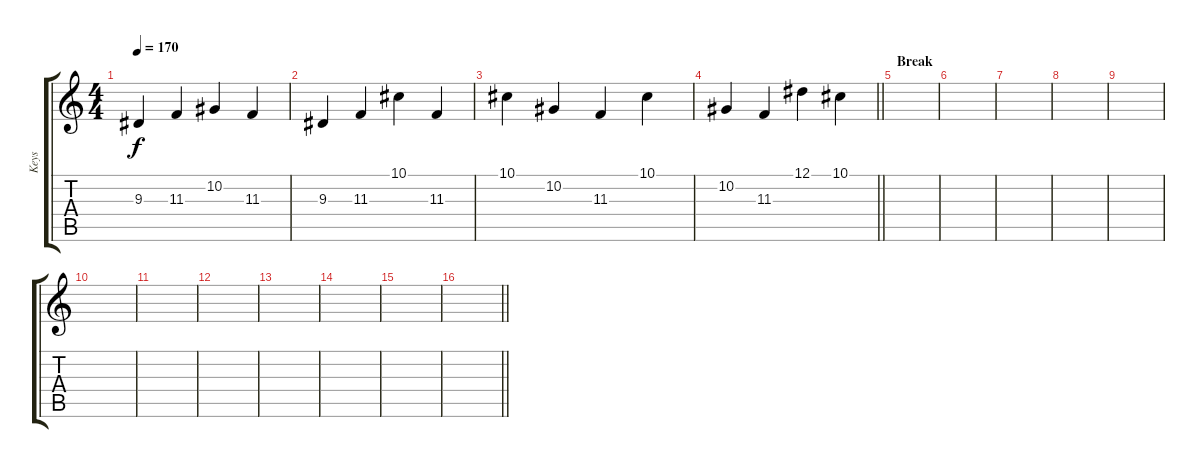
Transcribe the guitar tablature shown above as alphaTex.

\track ("Keys" "Keys") {instrument lead2sawtooth}
\staff {score tabs}
\tuning (Eb4 Bb3 Gb3 Db3 Ab2 Db2) {hide}
\ts (4 4)
\tempo 170
\clef g2
\ks c
9.3.4{dy f} 11.3.4 10.2.4 11.3.4 |
9.3.4 11.3.4 10.1.4 11.3.4 |
10.1.4 10.2.4 11.3.4 10.1.4 |
\barLineRight lightlight
10.2.4 11.3.4 12.1.4 10.1.4 |
\section ("" "Break")
|
|
|
|
|
|
|
|
|
|
|
\barLineRight lightlight
